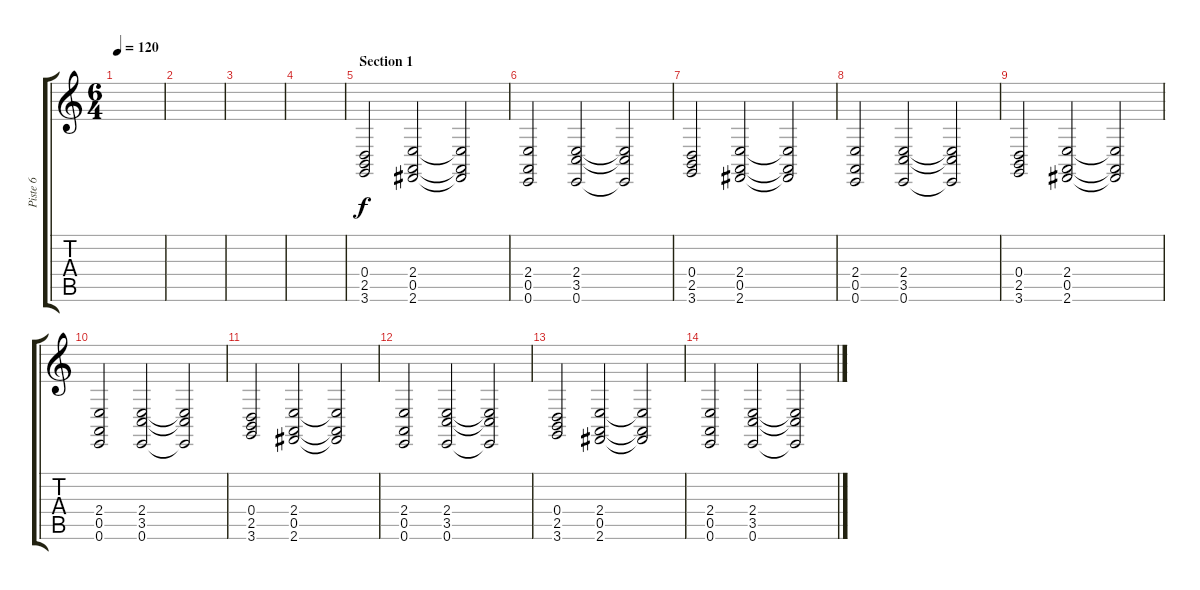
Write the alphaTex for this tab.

\track ("Piste 6" "Piste 6") {instrument fx7echoes}
\staff {score tabs}
\tuning (E4 B3 G3 D3 A2 E2) {hide}
\ts (6 4)
\tempo 120
\clef g2
\ks c
|
|
|
|
\section ("" "Section 1")
(0.4 2.5 3.6).2 (2.4 0.5 2.6).2 (2.4{t} 0.5{t} 2.6{t}).2 |
(2.4 0.5 0.6).2 (2.4 3.5 0.6).2 (2.4{t} 3.5{t} 0.6{t}).2 |
(0.4 2.5 3.6).2 (2.4 0.5 2.6).2 (2.4{t} 0.5{t} 2.6{t}).2 |
(2.4 0.5 0.6).2 (2.4 3.5 0.6).2 (2.4{t} 3.5{t} 0.6{t}).2 |
(0.4 2.5 3.6).2 (2.4 0.5 2.6).2 (2.4{t} 0.5{t} 2.6{t}).2 |
(2.4 0.5 0.6).2 (2.4 3.5 0.6).2 (2.4{t} 3.5{t} 0.6{t}).2 |
(0.4 2.5 3.6).2 (2.4 0.5 2.6).2 (2.4{t} 0.5{t} 2.6{t}).2 |
(2.4 0.5 0.6).2 (2.4 3.5 0.6).2 (2.4{t} 3.5{t} 0.6{t}).2 |
(0.4 2.5 3.6).2 (2.4 0.5 2.6).2 (2.4{t} 0.5{t} 2.6{t}).2 |
(2.4 0.5 0.6).2 (2.4 3.5 0.6).2 (2.4{t} 3.5{t} 0.6{t}).2
